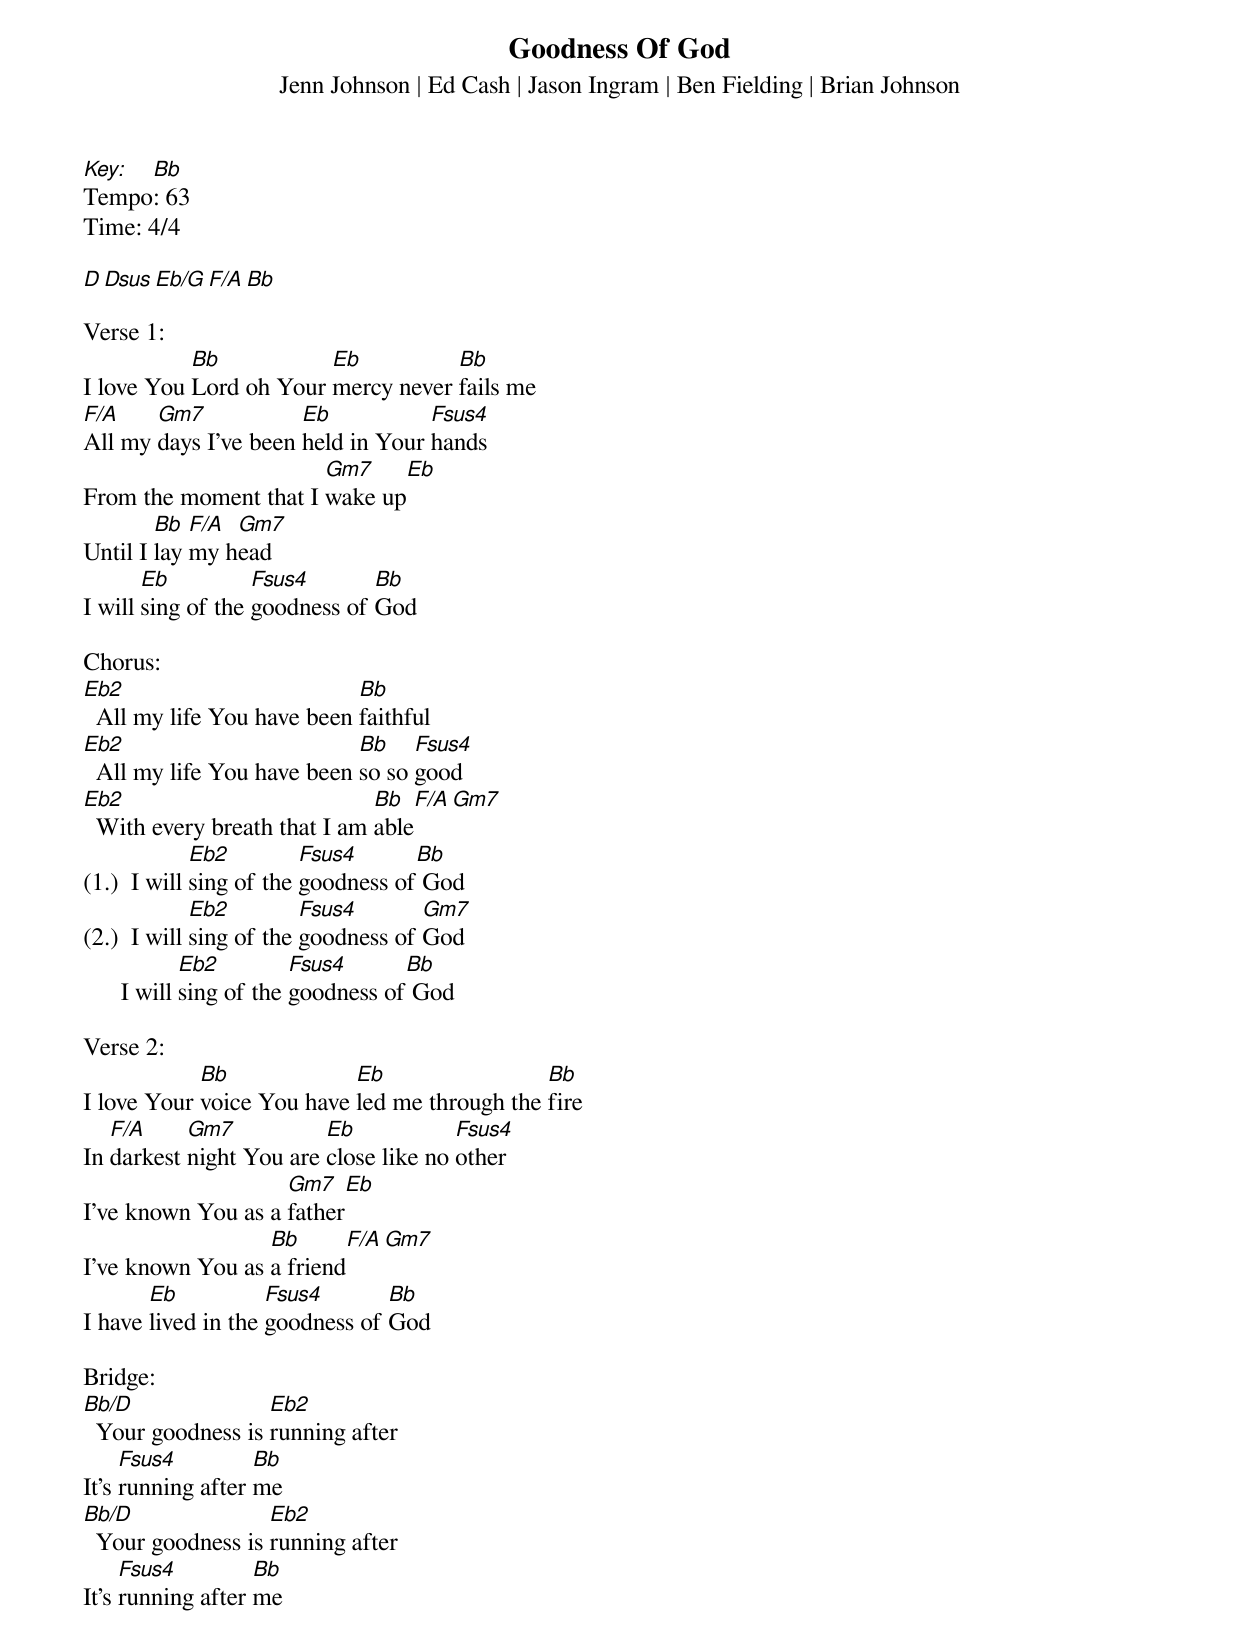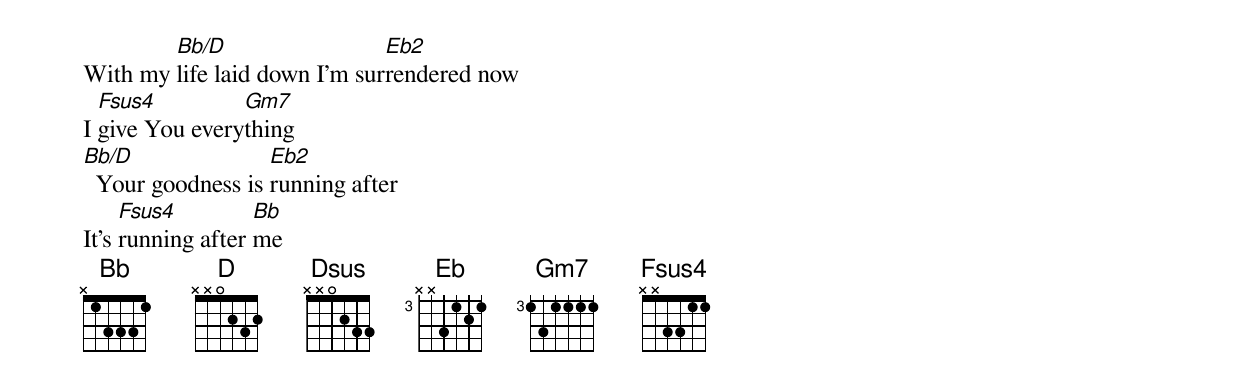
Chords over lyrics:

Goodness Of God
Jenn Johnson | Ed Cash | Jason Ingram | Ben Fielding | Brian Johnson
Key: Bb
Tempo: 63
Time: 4/4
CCLI: 7117726

D Dsus Eb/G F/A Bb

Verse 1:
           Bb           Eb          Bb
I love You Lord oh Your mercy never fails me
F/A    Gm7            Eb           Fsus4
All my days I've been held in Your hands
                       Gm7     Eb
From the moment that I wake up
        Bb  F/A Gm7
Until I lay my head
       Eb          Fsus4       Bb
I will sing of the goodness of God

Chorus:
Eb2                         Bb
  All my life You have been faithful
Eb2                         Bb    Fsus4
  All my life You have been so so good
Eb2                           Bb   F/A Gm7
  With every breath that I am able
             Eb2         Fsus4      Bb
(1.)  I will sing of the goodness of God
             Eb2         Fsus4       Gm7
(2.)  I will sing of the goodness of God
             Eb2         Fsus4      Bb
      I will sing of the goodness of God

Verse 2:
            Bb             Eb                 Bb
I love Your voice You have led me through the fire
   F/A     Gm7           Eb            Fsus4
In darkest night You are close like no other
                    Gm7    Eb
I've known You as a father
                  Bb       F/A Gm7
I've known You as a friend
       Eb           Fsus4       Bb
I have lived in the goodness of God

Bridge:
Bb/D               Eb2
  Your goodness is running after
     Fsus4         Bb
It’s running after me
Bb/D               Eb2
  Your goodness is running after
     Fsus4         Bb
It’s running after me
        Bb/D                  Eb2
With my life laid down I’m surrendered now
  Fsus4         Gm7
I give You everything
Bb/D               Eb2
  Your goodness is running after
     Fsus4         Bb
It’s running after me
